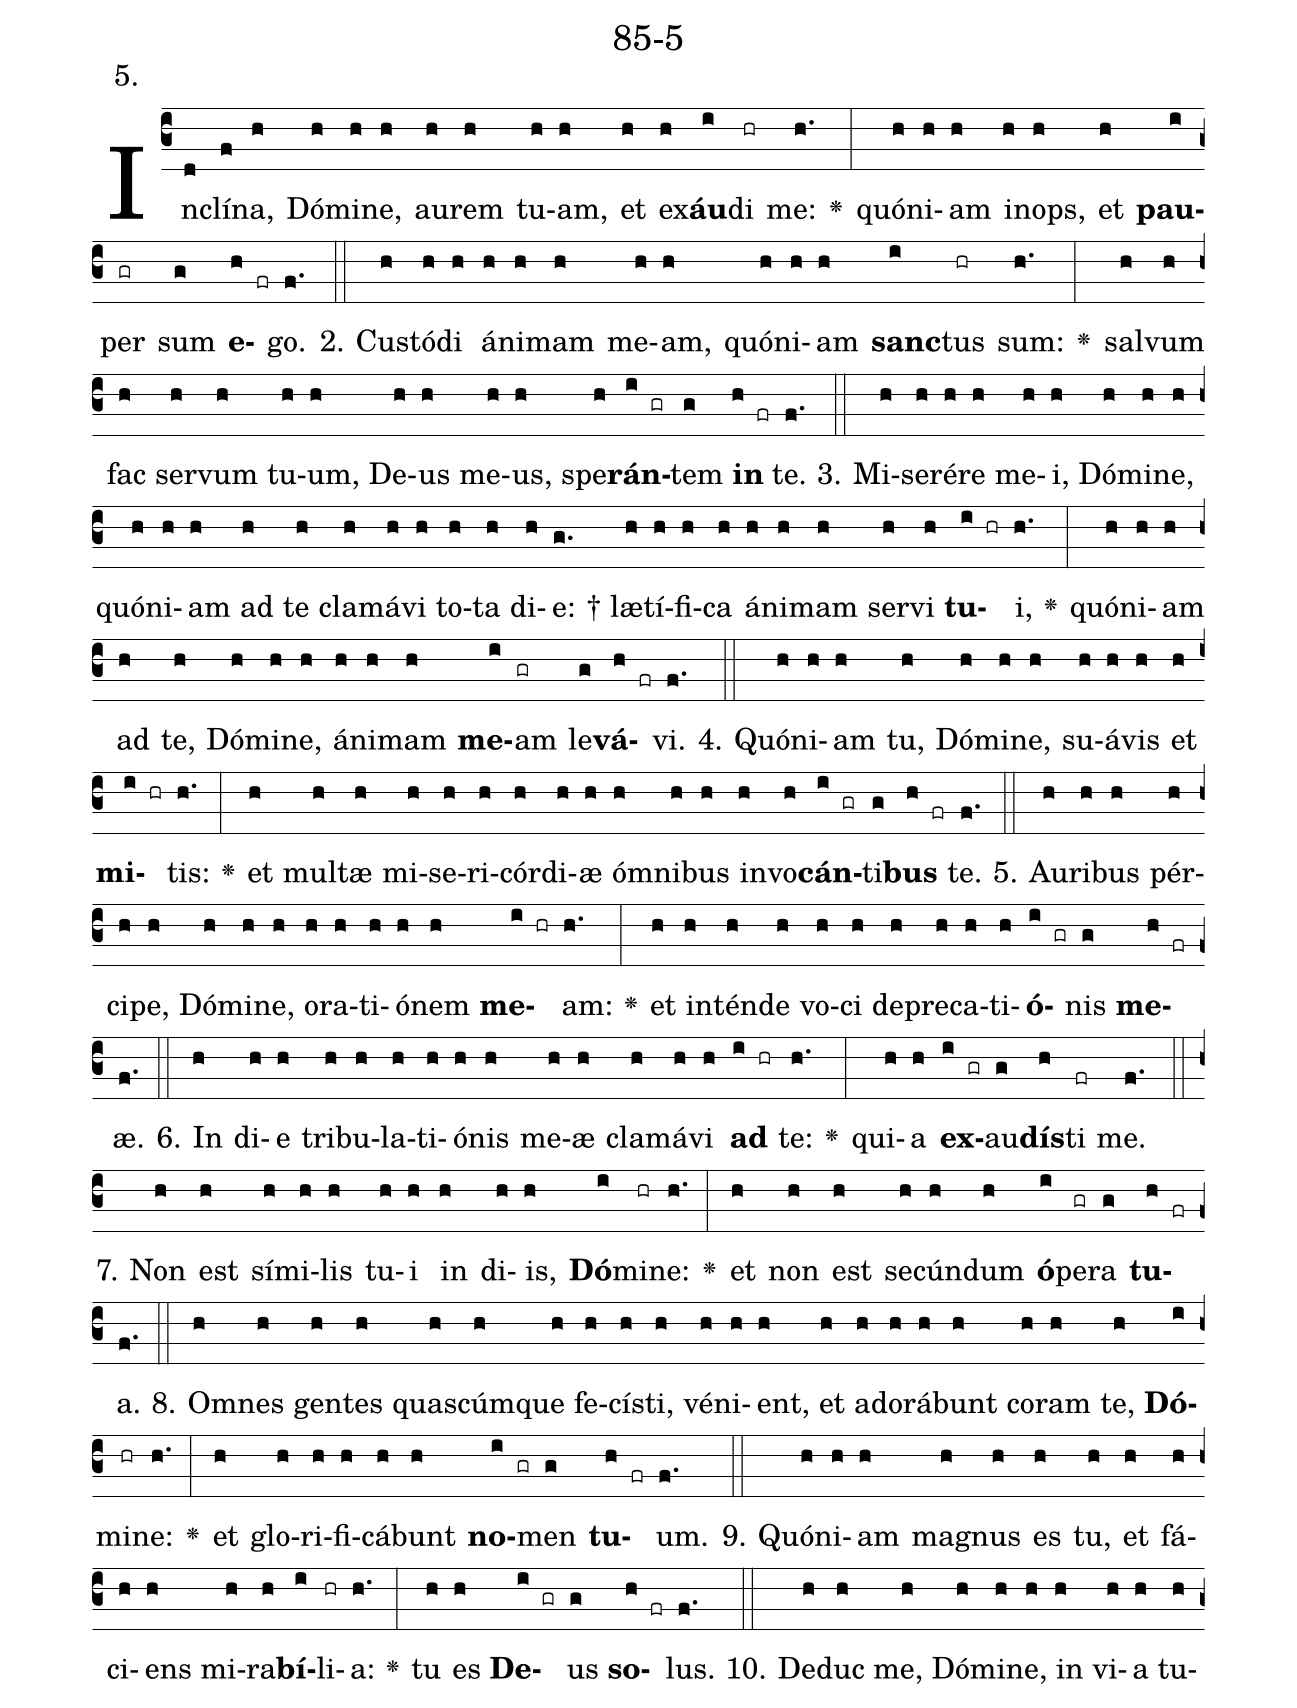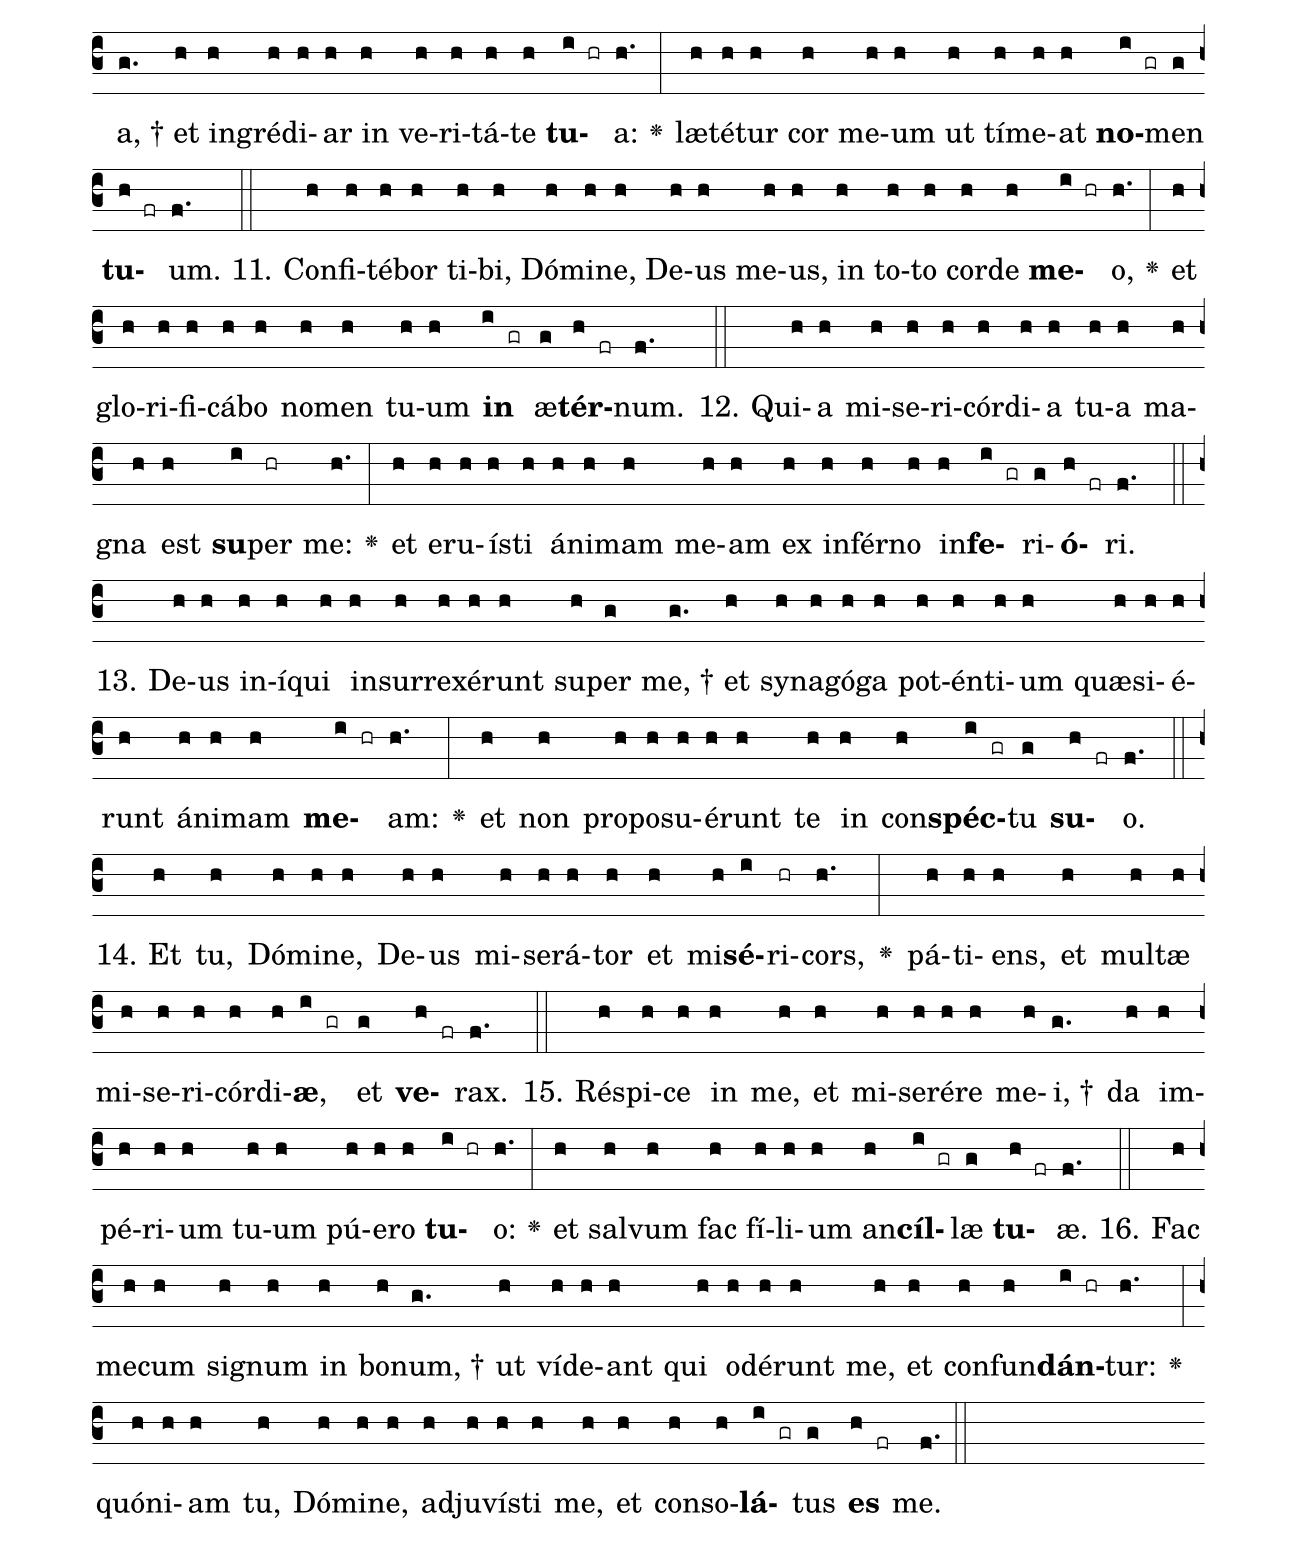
name: 85-5;
annotation: 5.;
%%
(c3)In(d)clí(f)na,(h) Dó(h)mi(h)ne,(h) au(h)rem(h) tu(h)am,(h) et(h) ex(h)<b>áu</b>(i)di(hr) me:(h.) <v>\greheightstar</v>(:) quón(h)i(h)am(h) in(h)ops,(h) et(h) <b>pau</b>(i)per(gr) sum(g) <b>e</b>(h fr)go.(f.) (::)
2. Cus(h)tó(h)di(h) á(h)ni(h)mam(h) me(h)am,(h) quón(h)i(h)am(h) <b>sanc</b>(i)tus(hr) sum:(h.) <v>\greheightstar</v>(:) sal(h)vum(h) fac(h) ser(h)vum(h) tu(h)um,(h) De(h)us(h) me(h)us,(h) spe(h)<b>rán</b>(i gr)tem(g) <b>in</b>(h fr) te.(f.) (::)
3. Mi(h)se(h)ré(h)re(h) me(h)i,(h) Dó(h)mi(h)ne,(h) quón(h)i(h)am(h) ad(h) te(h) cla(h)má(h)vi(h) to(h)ta(h) di(h)e: †(g.) læ(h)tí(h)fi(h)ca(h) á(h)ni(h)mam(h) ser(h)vi(h) <b>tu</b>(i hr)i,(h.) <v>\greheightstar</v>(:) quón(h)i(h)am(h) ad(h) te,(h) Dó(h)mi(h)ne,(h) á(h)ni(h)mam(h) <b>me</b>(i)am(gr) le(g)<b>vá</b>(h fr)vi.(f.) (::)
4. Quón(h)i(h)am(h) tu,(h) Dó(h)mi(h)ne,(h) su(h)á(h)vis(h) et(h) <b>mi</b>(i hr)tis:(h.) <v>\greheightstar</v>(:) et(h) mul(h)tæ(h) mi(h)se(h)ri(h)cór(h)di(h)æ(h) óm(h)ni(h)bus(h) in(h)vo(h)<b>cán</b>(i gr)ti(g)<b>bus</b>(h fr) te.(f.) (::)
5. Au(h)ri(h)bus(h) pér(h)ci(h)pe,(h) Dó(h)mi(h)ne,(h) o(h)ra(h)ti(h)ó(h)nem(h) <b>me</b>(i hr)am:(h.) <v>\greheightstar</v>(:) et(h) in(h)tén(h)de(h) vo(h)ci(h) de(h)pre(h)ca(h)ti(h)<b>ó</b>(i gr)nis(g) <b>me</b>(h fr)æ.(f.) (::)
6. In(h) di(h)e(h) tri(h)bu(h)la(h)ti(h)ó(h)nis(h) me(h)æ(h) cla(h)má(h)vi(h) <b>ad</b>(i hr) te:(h.) <v>\greheightstar</v>(:) qui(h)a(h) <b>ex</b>(i gr)au(g)<b>dís</b>(h)ti(fr) me.(f.) (::)
7. Non(h) est(h) sí(h)mi(h)lis(h) tu(h)i(h) in(h) di(h)is,(h) <b>Dó</b>(i)mi(hr)ne:(h.) <v>\greheightstar</v>(:) et(h) non(h) est(h) se(h)cún(h)dum(h) <b>ó</b>(i)pe(gr)ra(g) <b>tu</b>(h fr)a.(f.) (::)
8. Om(h)nes(h) gen(h)tes(h) quas(h)cúm(h)que(h) fe(h)cís(h)ti,(h) vé(h)ni(h)ent,(h) et(h) ad(h)o(h)rá(h)bunt(h) co(h)ram(h) te,(h) <b>Dó</b>(i)mi(hr)ne:(h.) <v>\greheightstar</v>(:) et(h) glo(h)ri(h)fi(h)cá(h)bunt(h) <b>no</b>(i gr)men(g) <b>tu</b>(h fr)um.(f.) (::)
9. Quón(h)i(h)am(h) ma(h)gnus(h) es(h) tu,(h) et(h) fá(h)ci(h)ens(h) mi(h)ra(h)<b>bí</b>(i)li(hr)a:(h.) <v>\greheightstar</v>(:) tu(h) es(h) <b>De</b>(i gr)us(g) <b>so</b>(h fr)lus.(f.) (::)
10. De(h)duc(h) me,(h) Dó(h)mi(h)ne,(h) in(h) vi(h)a(h) tu(h)a, †(g.) et(h) in(h)gré(h)di(h)ar(h) in(h) ve(h)ri(h)tá(h)te(h) <b>tu</b>(i hr)a:(h.) <v>\greheightstar</v>(:) læ(h)té(h)tur(h) cor(h) me(h)um(h) ut(h) tí(h)me(h)at(h) <b>no</b>(i gr)men(g) <b>tu</b>(h fr)um.(f.) (::)
11. Con(h)fi(h)té(h)bor(h) ti(h)bi,(h) Dó(h)mi(h)ne,(h) De(h)us(h) me(h)us,(h) in(h) to(h)to(h) cor(h)de(h) <b>me</b>(i hr)o,(h.) <v>\greheightstar</v>(:) et(h) glo(h)ri(h)fi(h)cá(h)bo(h) no(h)men(h) tu(h)um(h) <b>in</b>(i gr) æ(g)<b>tér</b>(h fr)num.(f.) (::)
12. Qui(h)a(h) mi(h)se(h)ri(h)cór(h)di(h)a(h) tu(h)a(h) ma(h)gna(h) est(h) <b>su</b>(i)per(hr) me:(h.) <v>\greheightstar</v>(:) et(h) e(h)ru(h)ís(h)ti(h) á(h)ni(h)mam(h) me(h)am(h) ex(h) in(h)fér(h)no(h) in(h)<b>fe</b>(i gr)ri(g)<b>ó</b>(h fr)ri.(f.) (::)
13. De(h)us(h) in(h)í(h)qui(h) in(h)sur(h)re(h)xé(h)runt(h) su(h)per(g) me, †(g.) et(h) sy(h)na(h)gó(h)ga(h) pot(h)én(h)ti(h)um(h) quæ(h)si(h)é(h)runt(h) á(h)ni(h)mam(h) <b>me</b>(i hr)am:(h.) <v>\greheightstar</v>(:) et(h) non(h) pro(h)po(h)su(h)é(h)runt(h) te(h) in(h) con(h)<b>spéc</b>(i gr)tu(g) <b>su</b>(h fr)o.(f.) (::)
14. Et(h) tu,(h) Dó(h)mi(h)ne,(h) De(h)us(h) mi(h)se(h)rá(h)tor(h) et(h) mi(h)<b>sé</b>(i)ri(hr)cors,(h.) <v>\greheightstar</v>(:) pá(h)ti(h)ens,(h) et(h) mul(h)tæ(h) mi(h)se(h)ri(h)cór(h)di(h)<b>æ</b>,(i gr) et(g) <b>ve</b>(h fr)rax.(f.) (::)
15. Ré(h)spi(h)ce(h) in(h) me,(h) et(h) mi(h)se(h)ré(h)re(h) me(h)i, †(g.) da(h) im(h)pé(h)ri(h)um(h) tu(h)um(h) pú(h)e(h)ro(h) <b>tu</b>(i hr)o:(h.) <v>\greheightstar</v>(:) et(h) sal(h)vum(h) fac(h) fí(h)li(h)um(h) an(h)<b>cíl</b>(i gr)læ(g) <b>tu</b>(h fr)æ.(f.) (::)
16. Fac(h) me(h)cum(h) si(h)gnum(h) in(h) bo(h)num, †(g.) ut(h) ví(h)de(h)ant(h) qui(h) o(h)dé(h)runt(h) me,(h) et(h) con(h)fun(h)<b>dán</b>(i hr)tur:(h.) <v>\greheightstar</v>(:) quón(h)i(h)am(h) tu,(h) Dó(h)mi(h)ne,(h) ad(h)ju(h)vís(h)ti(h) me,(h) et(h) con(h)so(h)<b>lá</b>(i gr)tus(g) <b>es</b>(h fr) me.(f.) (::)
